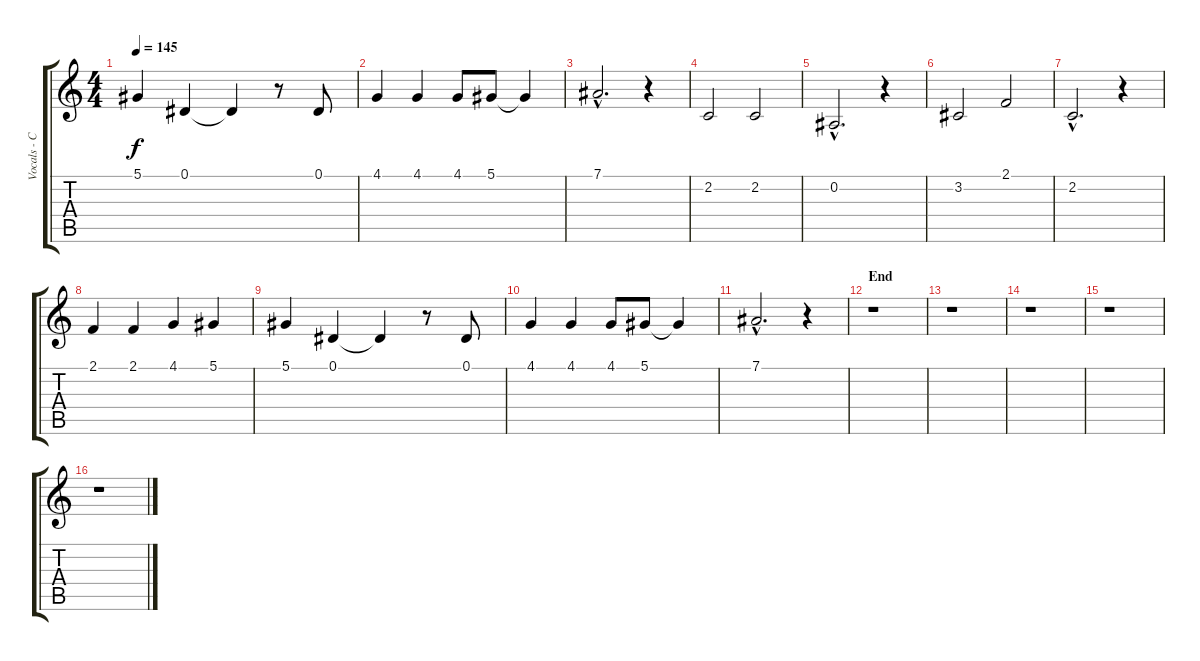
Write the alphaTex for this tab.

\track ("Vocals - Chris Bay" "Vocals - C") {instrument trumpet}
\staff {score tabs}
\tuning (Eb4 Bb3 Gb3 Db3 Ab2 Eb2) {hide}
\ts (4 4)
\tempo 145
\clef g2
\ks c
5.1.4{dy f} 0.1.4 0.1{t}.4 r.8 0.1.8 |
4.1.4 4.1.4 4.1.8 5.1.8 5.1{t}.4 |
7.1{hac}.2{d} r.4 |
2.2.2 2.2.2 |
0.2{hac}.2{d} r.4 |
3.2.2 2.1.2 |
2.2{hac}.2{d} r.4 |
2.1.4 2.1.4 4.1.4 5.1.4 |
5.1.4 0.1.4 0.1{t}.4 r.8 0.1.8 |
4.1.4 4.1.4 4.1.8 5.1.8 5.1{t}.4 |
7.1{hac}.2{d} r.4 |
\section ("" "End")
r.1 |
r.1 |
r.1 |
r.1 |
r.1
